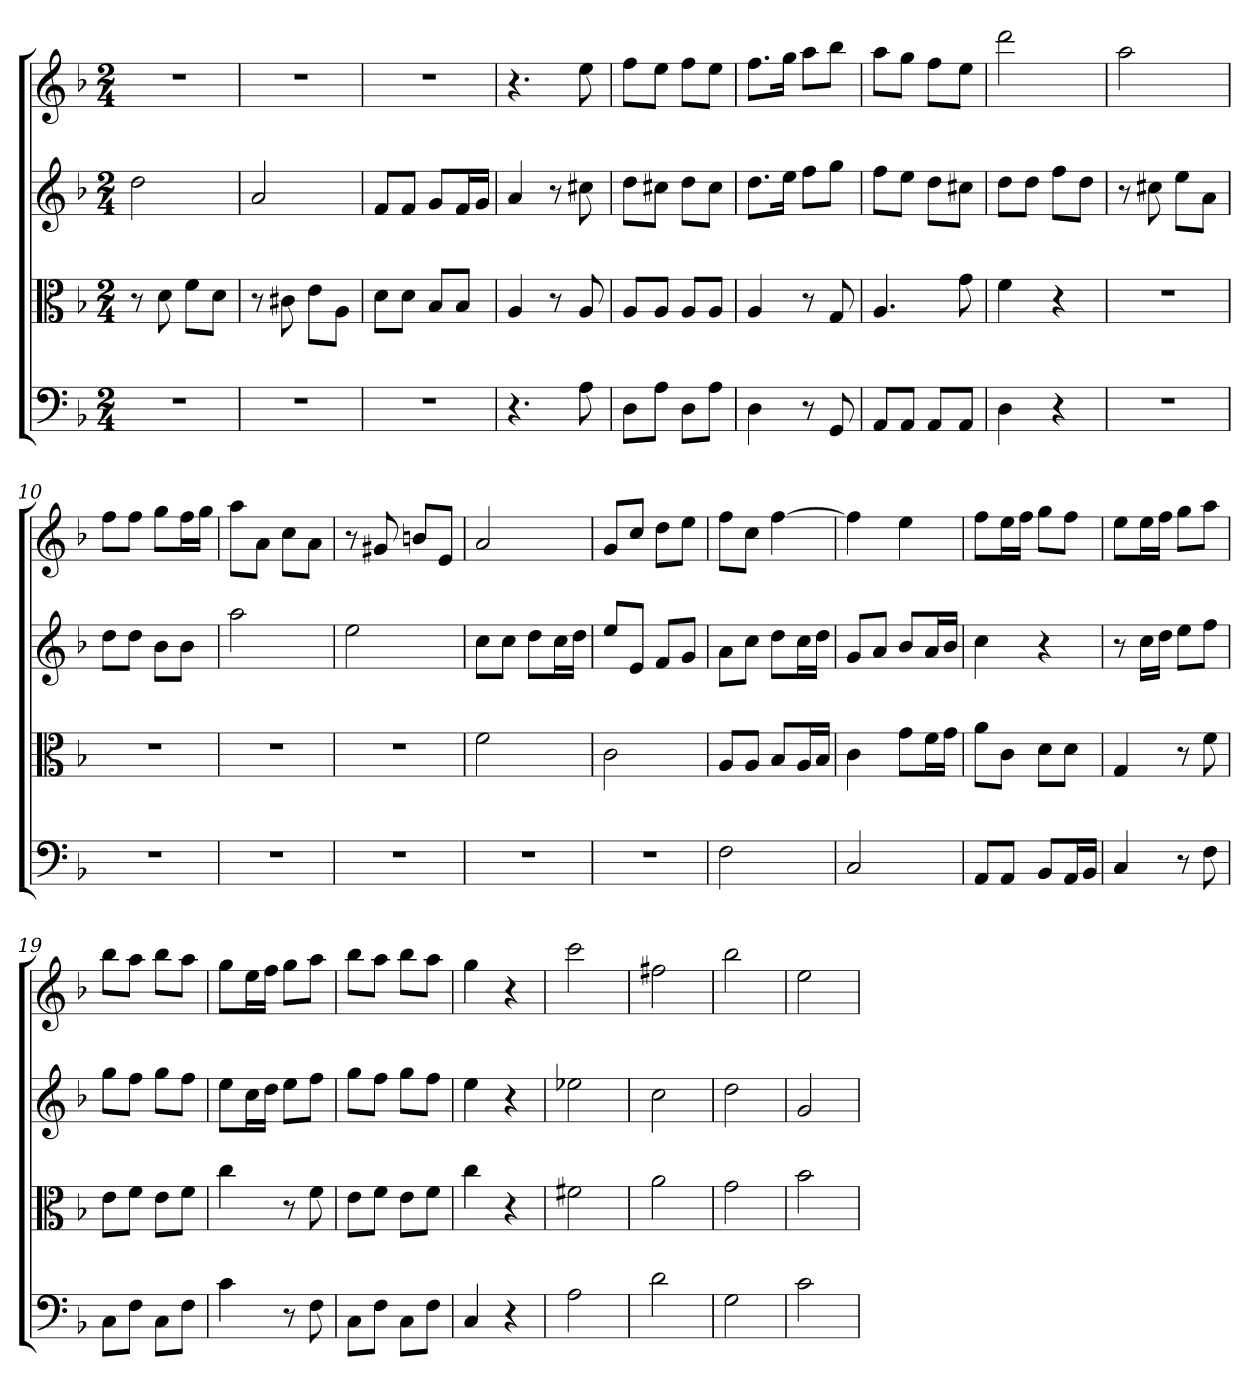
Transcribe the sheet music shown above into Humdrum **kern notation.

**kern	**kern	**kern	**kern
*part4	*part3	*part2	*part1
*staff4	*staff3	*staff2	*staff1
*clefF4	*clefC3	*	*
*k[b-]	*k[b-]	*k[b-]	*k[b-]
*d:	*d:	*d:	*d:
*M2/4	*M2/4	*M2/4	*M2/4
=	=	=	=
2r	8r	2dd	2r
.	8d	.	.
.	8f\L	.	.
.	8d\J	.	.
=2	=2	=2	=2
2r	8r	2a	2r
.	8c#X	.	.
.	8e\L	.	.
.	8A\J	.	.
=3	=3	=3	=3
2r	8d\L	8fL	2r
.	8d\J	8fJ	.
.	8B-/L	8gL	.
.	8B-/J	16fL	.
.	.	16gJJ	.
=4	=4	=4	=4
4.r	4A	4a	4.r
.	8r	8r	.
8A	8A	8cc#X	8ee
=5	=5	=5	=5
8D\L	8A/L	8ddL	8ffL
8A\J	8A/J	8cc#XJ	8eeJ
8D\L	8A/L	8ddL	8ffL
8A\J	8A/J	8cc#J	8eeJ
=6	=6	=6	=6
4D	4A	8.ddL	8.ffL
.	.	16eeJk	16ggJk
8r	8r	8ffL	8aaL
8GG	8G	8ggJ	8bb-J
=7	=7	=7	=7
8AA/L	4.A	8ffL	8aaL
8AA/J	.	8eeJ	8ggJ
8AA/L	.	8ddL	8ffL
8AA/J	8g	8cc#XJ	8eeJ
=8	=8	=8	=8
4D	4f	8ddL	2ddd
.	.	8ddJ	.
4r	4r	8ffL	.
.	.	8ddJ	.
=9	=9	=9	=9
2r	2r	8r	2aa
.	.	8cc#X	.
.	.	8eeL	.
.	.	8aJ	.
=10	=10	=10	=10
2r	2r	8ddL	8ffL
.	.	8ddJ	8ffJ
.	.	8b-L	8ggL
.	.	8b-J	16ffL
.	.	.	16ggJJ
=11	=11	=11	=11
2r	2r	2aa	8aaL
.	.	.	8aJ
.	.	.	8ccL
.	.	.	8aJ
=12	=12	=12	=12
2r	2r	2ee	8r
.	.	.	8g#X
.	.	.	8bnL
.	.	.	8eJ
=13	=13	=13	=13
2r	2f	8ccL	2a
.	.	8ccJ	.
.	.	8ddL	.
.	.	16ccL	.
.	.	16ddJJ	.
=14	=14	=14	=14
2r	2c	8eeL	8gL
.	.	8eJ	8ccJ
.	.	8fL	8ddL
.	.	8gJ	8eeJ
=15	=15	=15	=15
2F	8A/L	8aL	8ffL
.	8A/J	8ccJ	8ccJ
.	8B-/L	8ddL	[4ff
.	16A/L	16ccL	.
.	16B-/JJ	16ddJJ	.
=16	=16	=16	=16
2C	4c	8gL	4ff]
.	.	8aJ	.
.	8g\L	8b-L	4ee
.	16f\L	16aL	.
.	16g\JJ	16b-JJ	.
=17	=17	=17	=17
8AA/L	8a\L	4cc	8ffL
8AA/J	8c\J	.	16eeL
.	.	.	16ffJJ
8BB-/L	8d\L	4r	8ggL
16AA/L	8d\J	.	8ffJ
16BB-/JJ	.	.	.
=18	=18	=18	=18
4C	4G	8r	8eeL
.	.	16ccLL	16eeL
.	.	16ddJJ	16ffJJ
8r	8r	8eeL	8ggL
8F	8f	8ffJ	8aaJ
=19	=19	=19	=19
8C\L	8e\L	8ggL	8bb-L
8F\J	8f\J	8ffJ	8aaJ
8C\L	8e\L	8ggL	8bb-L
8F\J	8f\J	8ffJ	8aaJ
=20	=20	=20	=20
4c	4cc	8eeL	8ggL
.	.	16ccL	16eeL
.	.	16ddJJ	16ffJJ
8r	8r	8eeL	8ggL
8F	8f	8ffJ	8aaJ
=21	=21	=21	=21
8C\L	8e\L	8ggL	8bb-L
8F\J	8f\J	8ffJ	8aaJ
8C\L	8e\L	8ggL	8bb-L
8F\J	8f\J	8ffJ	8aaJ
=22	=22	=22	=22
4C	4cc	4ee	4gg
4r	4r	4r	4r
=23	=23	=23	=23
2A	2f#X	2ee-X	2ccc
=24	=24	=24	=24
2d	2a	2cc	2ff#X
=25	=25	=25	=25
2G	2g	2dd	2bb-
=26	=26	=26	=26
2c	2b-	2g	2ee
=	=	=	=
*-	*-	*-	*-
